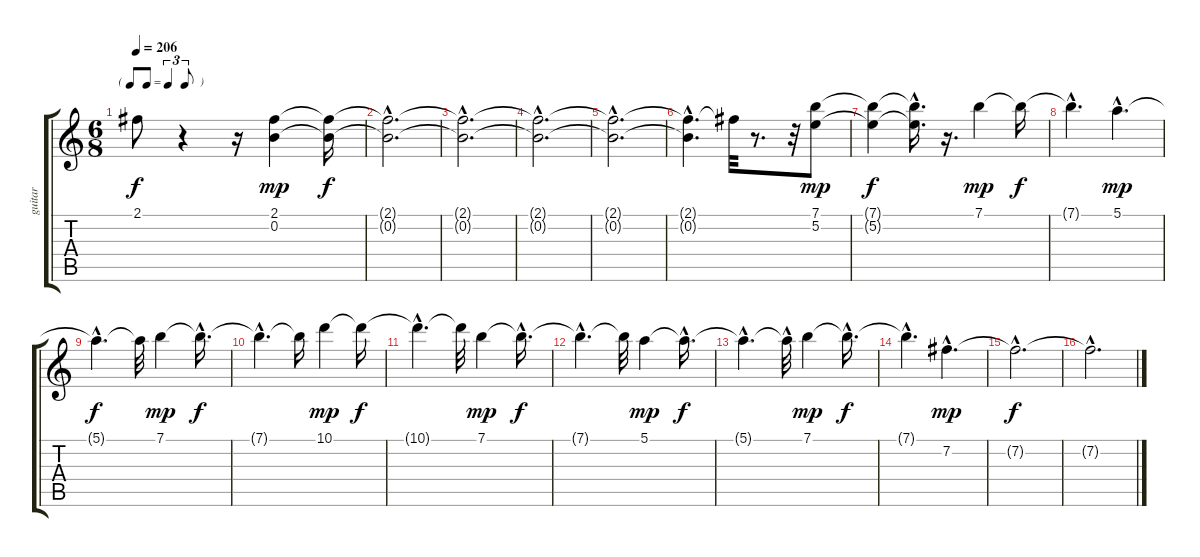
\track ("guitar" "guitar") {instrument distortionguitar}
\staff {score tabs}
\tuning (E4 B3 G3 D3 A2 E2) {hide}
\ts (6 8)
\tf triplet8th
\tempo 206
\clef g2
\ks c
2.1{t}.8{dy f} r.4 r.16 (2.1 0.2).4{dy mp} (2.1{t} 0.2{t}).16{dy f} |
(2.1{hac t} 0.2{hac t}).2{d} |
(2.1{hac t} 0.2{hac t}).2{d} |
(2.1{hac t} 0.2{hac t}).2{d} |
(2.1{hac t} 0.2{hac t}).2{d} |
(2.1{hac t} 0.2{hac t}).4{d} 2.1{t}.32 r.8{d} r.32 (7.1 5.2).8{dy mp} |
(7.1{t} 5.2{t}).4{dy f} (7.1{hac t} 5.2{hac t}).16{d} r.16{d} 7.1.4{dy mp} 7.1{t}.16{dy f} |
7.1{hac t}.4{d} 5.1{hac}.4{d dy mp} |
5.1{hac t}.4{d dy f} 5.1{t}.32 7.1.4{dy mp} 7.1{hac t}.16{d dy f} |
7.1{hac t}.4{d} 7.1{t}.16 10.1.4{dy mp} 10.1{t}.16{dy f} |
10.1{hac t}.4{d} 10.1{t}.32 7.1.4{dy mp} 7.1{hac t}.16{d dy f} |
7.1{hac t}.4{d} 7.1{t}.32 5.1.4{dy mp} 5.1{hac t}.16{d dy f} |
5.1{hac t}.4{d} 5.1{hac t}.32 7.1.4{dy mp} 7.1{hac t}.16{d dy f} |
7.1{hac t}.4{d} 7.2{hac}.4{d dy mp} |
7.2{hac t}.2{d dy f} |
7.2{hac t}.2{d}
